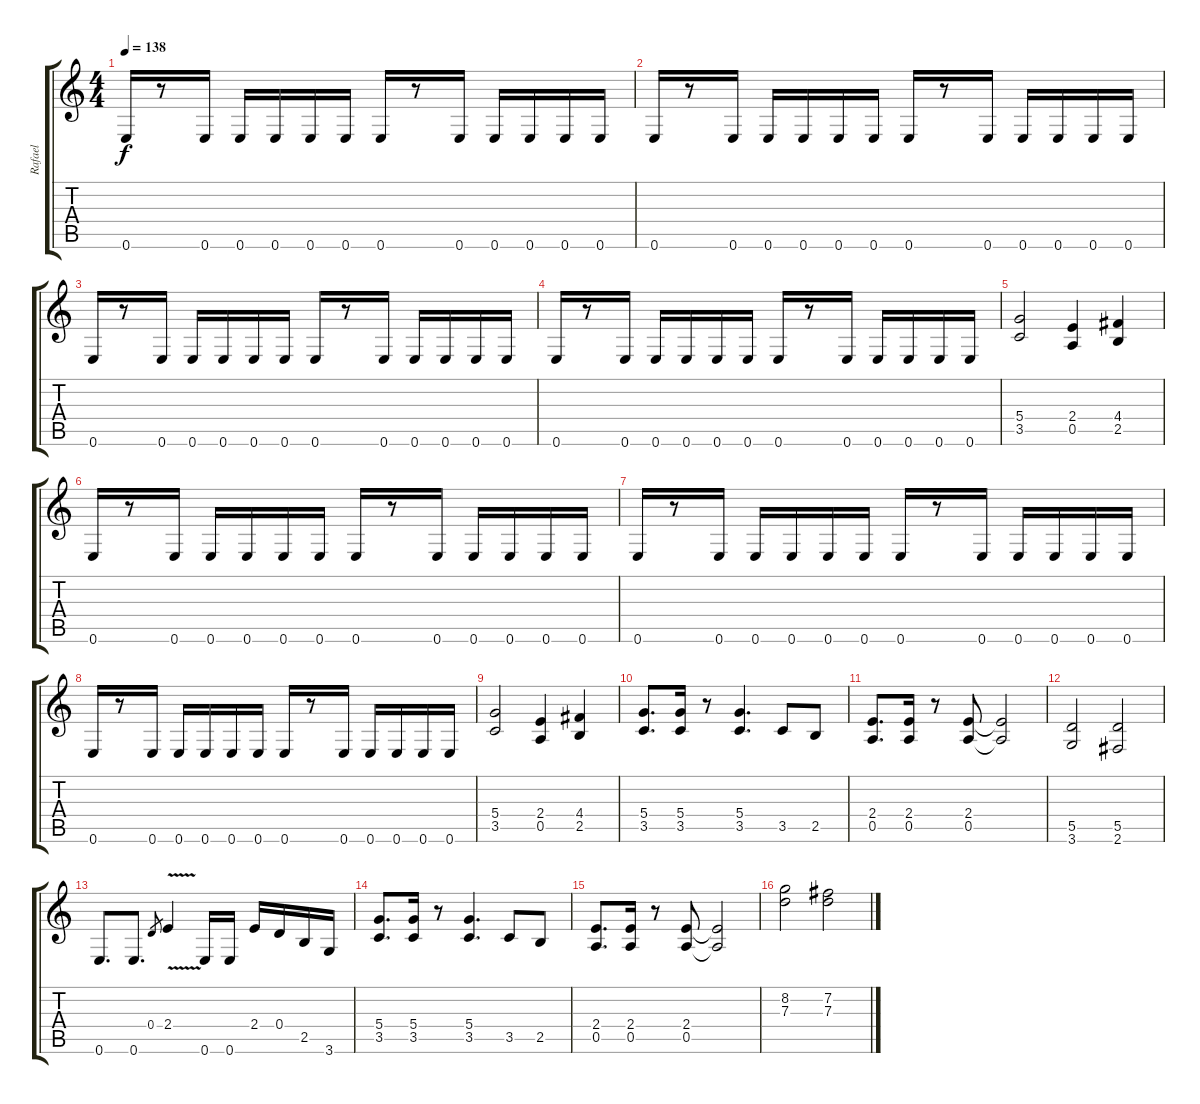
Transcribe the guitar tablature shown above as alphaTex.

\track ("Rafael" "Rafael") {instrument distortionguitar}
\staff {score tabs}
\tuning (E4 B3 G3 D3 A2 E2) {hide}
\ts (4 4)
\tempo 138
\clef g2
\ks c
0.6.16{dy f} r.8 0.6.16 0.6.16 0.6.16 0.6.16 0.6.16 0.6.16 r.8 0.6.16 0.6.16 0.6.16 0.6.16 0.6.16 |
0.6.16 r.8 0.6.16 0.6.16 0.6.16 0.6.16 0.6.16 0.6.16 r.8 0.6.16 0.6.16 0.6.16 0.6.16 0.6.16 |
0.6.16 r.8 0.6.16 0.6.16 0.6.16 0.6.16 0.6.16 0.6.16 r.8 0.6.16 0.6.16 0.6.16 0.6.16 0.6.16 |
0.6.16 r.8 0.6.16 0.6.16 0.6.16 0.6.16 0.6.16 0.6.16 r.8 0.6.16 0.6.16 0.6.16 0.6.16 0.6.16 |
(5.4 3.5).2 (2.4 0.5).4 (4.4 2.5).4 |
0.6.16 r.8 0.6.16 0.6.16 0.6.16 0.6.16 0.6.16 0.6.16 r.8 0.6.16 0.6.16 0.6.16 0.6.16 0.6.16 |
0.6.16 r.8 0.6.16 0.6.16 0.6.16 0.6.16 0.6.16 0.6.16 r.8 0.6.16 0.6.16 0.6.16 0.6.16 0.6.16 |
0.6.16 r.8 0.6.16 0.6.16 0.6.16 0.6.16 0.6.16 0.6.16 r.8 0.6.16 0.6.16 0.6.16 0.6.16 0.6.16 |
(5.4 3.5).2 (2.4 0.5).4 (4.4 2.5).4 |
(5.4 3.5).8{d} (5.4 3.5).16 r.8 (5.4 3.5).4{d} 3.5.8 2.5.8 |
(2.4 0.5).8{d} (2.4 0.5).16 r.8 (2.4 0.5).8 (2.4{t} 0.5{t}).2 |
(5.5 3.6).2 (5.5 2.6).2 |
0.6.8{d} 0.6.8{d} 0.4.8{gr} 2.4{v}.4 0.6.16 0.6.16 2.4.16 0.4.16 2.5.16 3.6.16 |
(5.4 3.5).8{d} (5.4 3.5).16 r.8 (5.4 3.5).4{d} 3.5.8 2.5.8 |
(2.4 0.5).8{d} (2.4 0.5).16 r.8 (2.4 0.5).8 (2.4{t} 0.5{t}).2 |
(8.2 7.3).2 (7.2 7.3).2
